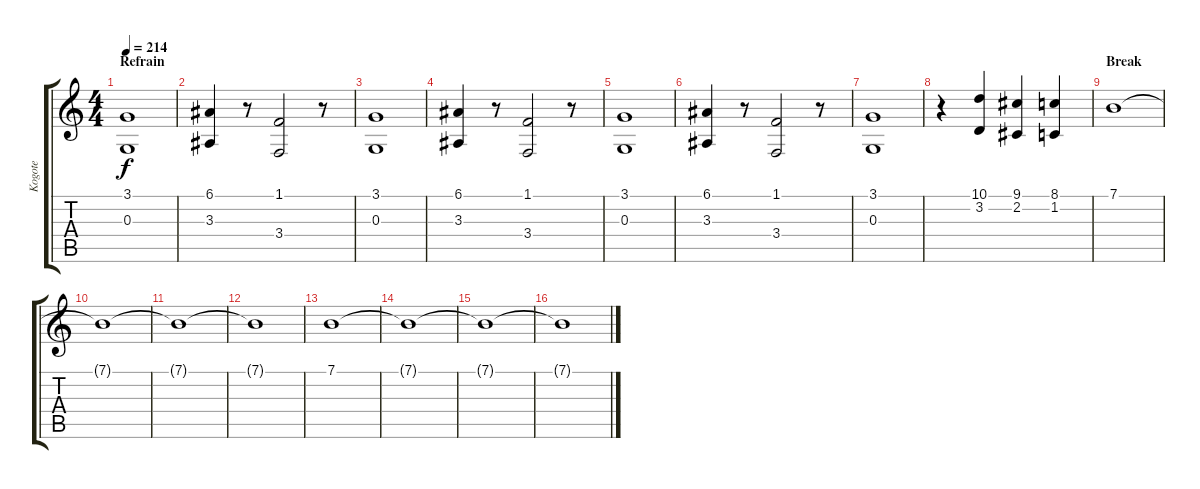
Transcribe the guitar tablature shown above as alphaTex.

\track ("Kogote" "Kogote") {instrument drawbarorgan}
\staff {score tabs}
\tuning (E4 B3 G3 D3 A2 E2) {hide}
\ts (4 4)
\section ("" "Refrain")
\tempo 214
\clef g2
\ks c
(3.1 0.3).1{dy f volume 8 instrument drawbarorgan} |
(6.1 3.3).4 r.8 (1.1 3.4).2 r.8 |
(3.1 0.3).1 |
(6.1 3.3).4 r.8 (1.1 3.4).2 r.8 |
(3.1 0.3).1 |
(6.1 3.3).4 r.8 (1.1 3.4).2 r.8 |
(3.1 0.3).1 |
r.4 (10.1 3.2).4 (9.1 2.2).4 (8.1 1.2).4 |
\section ("" "Break")
7.1.1{instrument seashore} |
7.1{t}.1 |
7.1{t}.1 |
7.1{t}.1 |
7.1.1 |
7.1{t}.1 |
7.1{t}.1 |
7.1{t}.1
